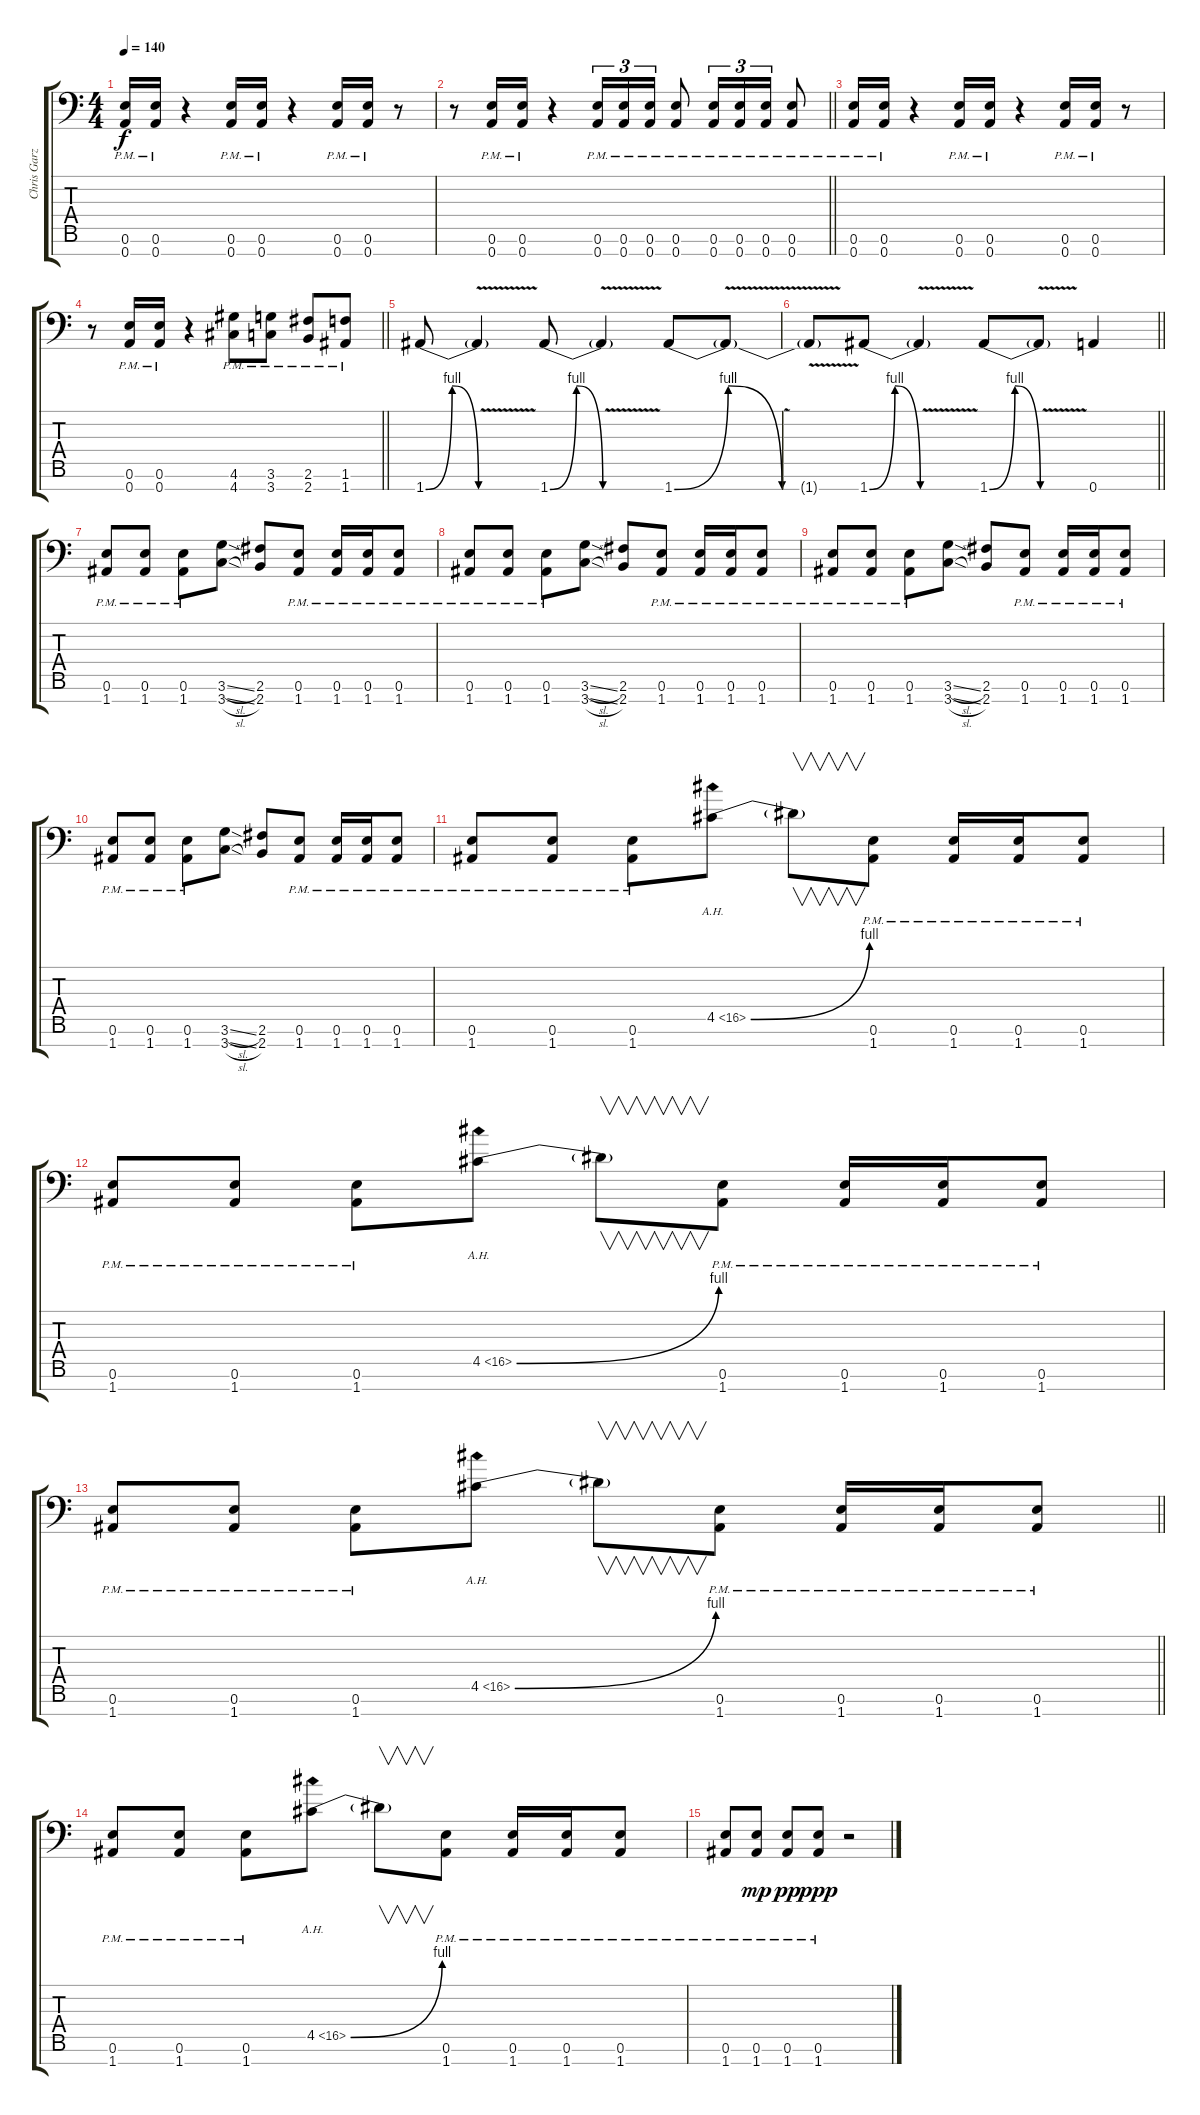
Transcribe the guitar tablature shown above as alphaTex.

\track ("Chris Garza" "Chris Garz") {instrument distortionguitar}
\staff {score tabs}
\tuning (E4 B3 G3 D3 A2 E2 A1) {hide}
\ts (4 4)
\tempo 140
\clef f4
\ks c
(0.6{pm} 0.7{pm}).16{dy f} (0.6{pm} 0.7{pm}).16 r.4 (0.6{pm} 0.7{pm}).16 (0.6{pm} 0.7{pm}).16 r.4 (0.6{pm} 0.7{pm}).16 (0.6{pm} 0.7{pm}).16 r.8 |
\barLineRight lightlight
r.8 (0.6{pm} 0.7{pm}).16 (0.6{pm} 0.7{pm}).16 r.4 (0.6{pm} 0.7{pm}).16{tu (3 2)} (0.6{pm} 0.7{pm}).16{tu (3 2)} (0.6{pm} 0.7{pm}).16{tu (3 2)} (0.6{pm} 0.7{pm}).8 (0.6{pm} 0.7{pm}).16{tu (3 2)} (0.6{pm} 0.7{pm}).16{tu (3 2)} (0.6{pm} 0.7{pm}).16{tu (3 2)} (0.6{pm} 0.7{pm}).8 |
(0.6{pm} 0.7{pm}).16 (0.6{pm} 0.7{pm}).16 r.4 (0.6{pm} 0.7{pm}).16 (0.6{pm} 0.7{pm}).16 r.4 (0.6{pm} 0.7{pm}).16 (0.6{pm} 0.7{pm}).16 r.8 |
\barLineRight lightlight
r.8 (0.6{pm} 0.7{pm}).16 (0.6{pm} 0.7{pm}).16 r.4 (4.6{pm} 4.7{pm}).8 (3.6{pm} 3.7{pm}).8 (2.6{pm} 2.7{pm}).8 (1.6{pm} 1.7{pm}).8 |
1.7{be (bendrelease 0 0 30 4 30 4 60 0)}.8 1.7{v t}.4 1.7{be (bendrelease 0 0 30 4 30 4 60 0)}.8 1.7{v t}.4 1.7{be (bendrelease 0 0 30 4 30 4 60 0)}.8 1.7{v t}.8 |
\barLineRight lightlight
1.7{t}.8 1.7{be (bendrelease 0 0 30 4 30 4 60 0)}.8 1.7{v t}.4 1.7{be (bendrelease 0 0 30 4 30 4 60 0)}.8 1.7{v t}.8 0.7.4 |
(0.6{pm} 1.7{pm}).8 (0.6{pm} 1.7{pm}).8 (0.6{pm} 1.7{pm}).8 (3.6{sl} 3.7{sl}).8 (2.6 2.7).8 (0.6{pm} 1.7{pm}).8 (0.6{pm} 1.7{pm}).16 (0.6{pm} 1.7{pm}).16 (0.6{pm} 1.7{pm}).8 |
(0.6{pm} 1.7{pm}).8 (0.6{pm} 1.7{pm}).8 (0.6{pm} 1.7{pm}).8 (3.6{sl} 3.7{sl}).8 (2.6 2.7).8 (0.6{pm} 1.7{pm}).8 (0.6{pm} 1.7{pm}).16 (0.6{pm} 1.7{pm}).16 (0.6{pm} 1.7{pm}).8 |
(0.6{pm} 1.7{pm}).8 (0.6{pm} 1.7{pm}).8 (0.6{pm} 1.7{pm}).8 (3.6{sl} 3.7{sl}).8 (2.6 2.7).8 (0.6{pm} 1.7{pm}).8 (0.6{pm} 1.7{pm}).16 (0.6{pm} 1.7{pm}).16 (0.6{pm} 1.7{pm}).8 |
(0.6{pm} 1.7{pm}).8 (0.6{pm} 1.7{pm}).8 (0.6{pm} 1.7{pm}).8 (3.6{sl} 3.7{sl}).8 (2.6 2.7).8 (0.6{pm} 1.7{pm}).8 (0.6{pm} 1.7{pm}).16 (0.6{pm} 1.7{pm}).16 (0.6{pm} 1.7{pm}).8 |
(0.6{pm} 1.7{pm}).8 (0.6{pm} 1.7{pm}).8 (0.6{pm} 1.7{pm}).8 4.5{be (bend 0 0 60 4) ah 12}.8 4.5{t}.8{v} (0.6{pm} 1.7{pm}).8 (0.6{pm} 1.7{pm}).16 (0.6{pm} 1.7{pm}).16 (0.6{pm} 1.7{pm}).8 |
(0.6{pm} 1.7{pm}).8 (0.6{pm} 1.7{pm}).8 (0.6{pm} 1.7{pm}).8 4.5{be (bend 0 0 60 4) ah 12}.8 4.5{t}.8{v} (0.6{pm} 1.7{pm}).8 (0.6{pm} 1.7{pm}).16 (0.6{pm} 1.7{pm}).16 (0.6{pm} 1.7{pm}).8 |
\barLineRight lightlight
(0.6{pm} 1.7{pm}).8 (0.6{pm} 1.7{pm}).8 (0.6{pm} 1.7{pm}).8 4.5{be (bend 0 0 60 4) ah 12}.8 4.5{t}.8{v} (0.6{pm} 1.7{pm}).8 (0.6{pm} 1.7{pm}).16 (0.6{pm} 1.7{pm}).16 (0.6{pm} 1.7{pm}).8 |
(0.6{pm} 1.7{pm}).8 (0.6{pm} 1.7{pm}).8 (0.6{pm} 1.7{pm}).8 4.5{be (bend 0 0 60 4) ah 12}.8 4.5{t}.8{v} (0.6{pm} 1.7{pm}).8 (0.6{pm} 1.7{pm}).16 (0.6{pm} 1.7{pm}).16 (0.6{pm} 1.7{pm}).8 |
(0.6{pm} 1.7{pm}).8 (0.6{pm} 1.7{pm}).8{dy mp} (0.6{pm} 1.7{pm}).8{dy pp} (0.6{pm} 1.7{pm}).8{dy ppp} r.2
